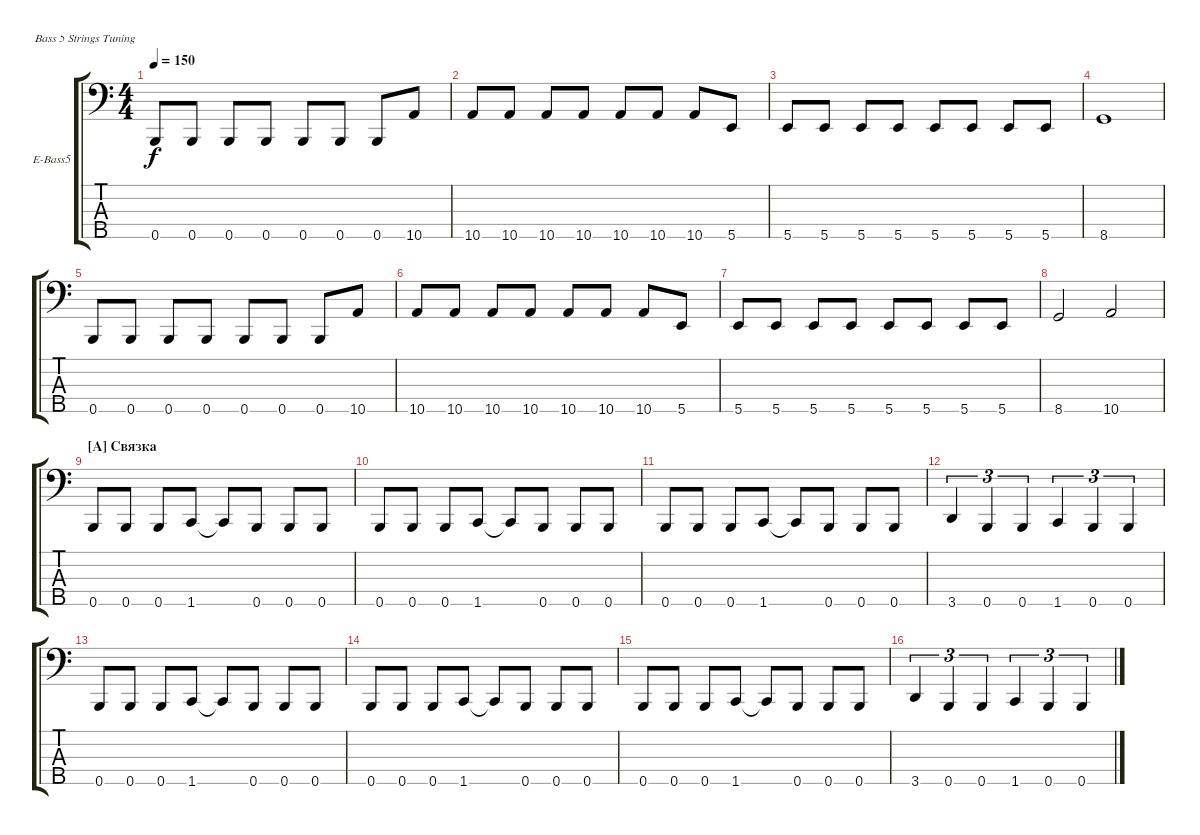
\defaultSystemsLayout 4
\bracketExtendMode groupsimilarinstruments
\firstSystemTrackNameOrientation horizontal
\otherSystemsTrackNameOrientation horizontal
\track ("Electric Bass" "E-Bass5") {instrument electricbassfinger}
\staff {score tabs}
\tuning (G2 D2 A1 E1 B0)
\ts (4 4)
\tempo 150
\clef f4
\ks c
0.5.8{dy f} 0.5.8 0.5.8 0.5.8 0.5.8 0.5.8 0.5.8 10.5.8 |
10.5.8 10.5.8 10.5.8 10.5.8 10.5.8 10.5.8 10.5.8 5.5.8 |
5.5.8 5.5.8 5.5.8 5.5.8 5.5.8 5.5.8 5.5.8 5.5.8 |
8.5.1 |
0.5.8 0.5.8 0.5.8 0.5.8 0.5.8 0.5.8 0.5.8 10.5.8 |
10.5.8 10.5.8 10.5.8 10.5.8 10.5.8 10.5.8 10.5.8 5.5.8 |
5.5.8 5.5.8 5.5.8 5.5.8 5.5.8 5.5.8 5.5.8 5.5.8 |
8.5.2 10.5.2 |
\section ("A" "Связка")
0.5.8 0.5.8 0.5.8 1.5.8 1.5{t}.8 0.5.8 0.5.8 0.5.8 |
0.5.8 0.5.8 0.5.8 1.5.8 1.5{t}.8 0.5.8 0.5.8 0.5.8 |
0.5.8 0.5.8 0.5.8 1.5.8 1.5{t}.8 0.5.8 0.5.8 0.5.8 |
3.5.4{tu (3 2)} 0.5.4{tu (3 2)} 0.5.4{tu (3 2)} 1.5.4{tu (3 2)} 0.5.4{tu (3 2)} 0.5.4{tu (3 2)} |
0.5.8 0.5.8 0.5.8 1.5.8 1.5{t}.8 0.5.8 0.5.8 0.5.8 |
0.5.8 0.5.8 0.5.8 1.5.8 1.5{t}.8 0.5.8 0.5.8 0.5.8 |
0.5.8 0.5.8 0.5.8 1.5.8 1.5{t}.8 0.5.8 0.5.8 0.5.8 |
3.5.4{tu (3 2)} 0.5.4{tu (3 2)} 0.5.4{tu (3 2)} 1.5.4{tu (3 2)} 0.5.4{tu (3 2)} 0.5.4{tu (3 2)}
